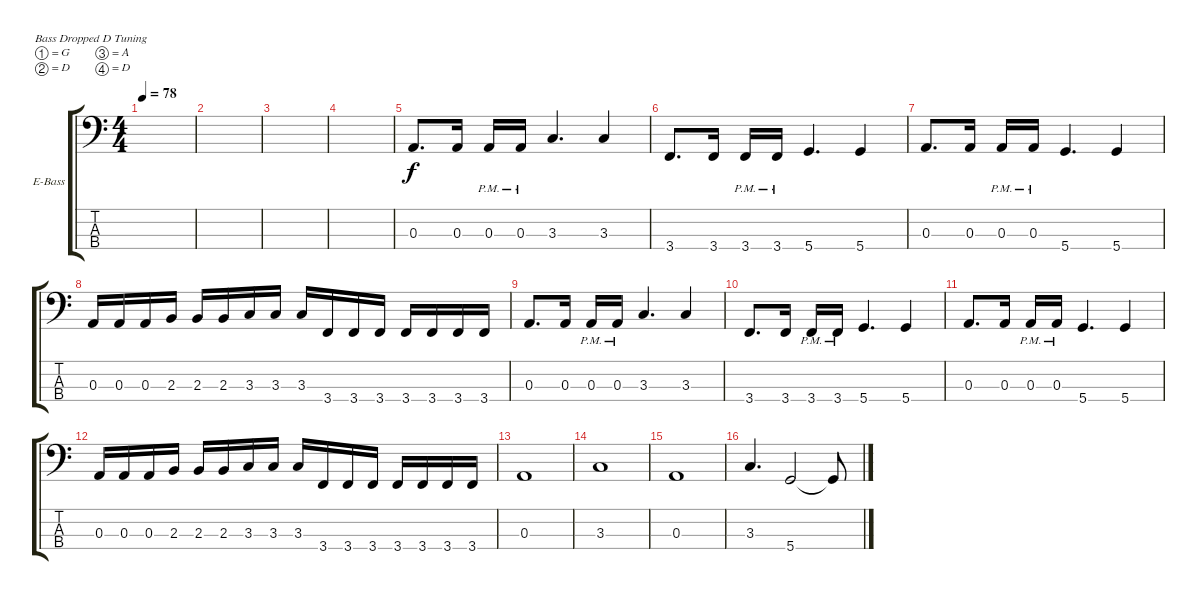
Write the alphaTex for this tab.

\bracketExtendMode groupsimilarinstruments
\firstSystemTrackNameOrientation horizontal
\otherSystemsTrackNameOrientation horizontal
\track ("Bass" "E-Bass") {instrument electricbassfinger}
\staff {score tabs}
\tuning (G2 D2 A1 D1)
\ts (4 4)
\tempo 78
\clef f4
\scale
0.333333
\ks c
|
\scale
0.333333 |
\scale
0.333333 |
\scale
0.333333 |
\scale
0.333333 0.3.8{d} 0.3.16 0.3{pm}.16 0.3{pm}.16 3.3.4{d} 3.3.4 |
\scale
0.333333 3.4.8{d} 3.4.16 3.4{pm}.16 3.4{pm}.16 5.4.4{d} 5.4.4 |
\scale
0.333333 0.3.8{d} 0.3.16 0.3{pm}.16 0.3{pm}.16 5.4.4{d} 5.4.4 |
\scale
0.333333 0.3.16 0.3.16 0.3.16 2.3.16 2.3.16 2.3.16 3.3.16 3.3.16 3.3.16 3.4.16 3.4.16 3.4.16 3.4.16 3.4.16 3.4.16 3.4.16 |
\scale
0.333333 0.3.8{d} 0.3.16 0.3{pm}.16 0.3{pm}.16 3.3.4{d} 3.3.4 |
\scale
0.333333 3.4.8{d} 3.4.16 3.4{pm}.16 3.4{pm}.16 5.4.4{d} 5.4.4 |
\scale
0.333333 0.3.8{d} 0.3.16 0.3{pm}.16 0.3{pm}.16 5.4.4{d} 5.4.4 |
\scale
0.333333 0.3.16 0.3.16 0.3.16 2.3.16 2.3.16 2.3.16 3.3.16 3.3.16 3.3.16 3.4.16 3.4.16 3.4.16 3.4.16 3.4.16 3.4.16 3.4.16 |
\scale
0.333333 0.3.1 |
\scale
0.333333 3.3.1 |
\scale
0.333333 0.3.1 |
\scale
0.333333 3.3.4{d} 5.4.2 5.4{t}.8
